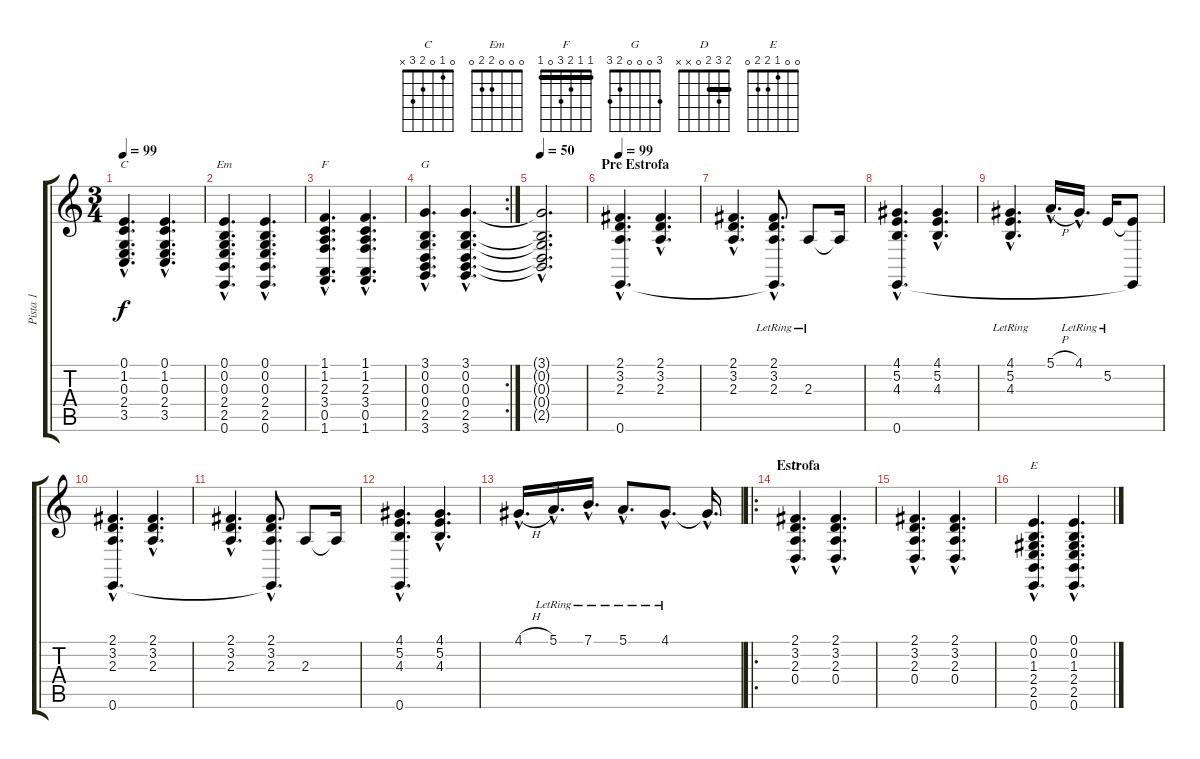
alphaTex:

\track ("Pista 1" "Pista 1") {instrument brightacousticpiano}
\staff {score tabs}
\tuning (E4 B3 G3 D3 A2 E2) {hide}
\chord ("C" 0 1 0 2 3 x)
\chord ("Em" 0 0 0 2 2 0)
\chord ("F" 1 1 2 3 0 1) {barre 1}
\chord ("G" 3 0 0 0 2 3)
\chord ("D" 2 3 2 0 x x) {barre 2}
\chord ("E" 0 0 1 2 2 0)
\ts (3 4)
\tempo 99
\clef g2
\ks c
(0.1{hac} 1.2{hac} 0.3{hac} 2.4{hac} 3.5{hac}).4{d ch "C" dy f} (0.1{hac} 1.2{hac} 0.3{hac} 2.4{hac} 3.5{hac}).4{d} |
(0.1{hac} 0.2{hac} 0.3{hac} 2.4{hac} 2.5{hac} 0.6{hac}).4{d ch "Em"} (0.1{hac} 0.2{hac} 0.3{hac} 2.4{hac} 2.5{hac} 0.6{hac}).4{d} |
(1.1{hac} 1.2{hac} 2.3{hac} 3.4{hac} 0.5{hac} 1.6{hac}).4{d ch "F"} (1.1{hac} 1.2{hac} 2.3{hac} 3.4{hac} 0.5{hac} 1.6{hac}).4{d} |
\rc 2
(3.1{hac} 0.2{hac} 0.3{hac} 0.4{hac} 2.5{hac} 3.6{hac}).4{d ch "G"} (3.1{hac} 0.2{hac} 0.3{hac} 0.4{hac} 2.5{hac} 3.6{hac}).4{d} |
\tempo 50
(3.1{hac t} 0.2{hac t} 0.3{hac t} 0.4{hac t} 2.5{hac t}).2{d} |
\section ("" "Pre Estrofa")
\tempo 99
(2.1{hac} 3.2{hac} 2.3{hac} 0.6{hac}).4{d} (2.1{hac} 3.2{hac} 2.3{hac}).4{d} |
(2.1{hac} 3.2{hac} 2.3{hac}).4{d} (2.1{hac} 3.2{hac} 2.3{hac lr} 0.6{hac t}).8{d} 2.3{lr}.8 2.3{t}.16 |
(4.1{hac} 5.2{hac} 4.3{hac} 0.6{hac}).4{d} (4.1{hac} 5.2{hac} 4.3{hac}).4{d} |
(4.1{hac lr} 5.2{hac} 4.3{hac}).4{d} 5.1{h hac}.16{d} 4.1{hac lr}.16{d} 5.2{lr}.16 (5.2{t} 0.6{t}).8 |
(2.1{hac} 3.2{hac} 2.3{hac} 0.6{hac}).4{d} (2.1{hac} 3.2{hac} 2.3{hac}).4{d} |
(2.1{hac} 3.2{hac} 2.3{hac}).4{d} (2.1{hac} 3.2{hac} 2.3{hac} 0.6{hac t}).8{d} 2.3.8 2.3{t}.16 |
(4.1{hac} 5.2{hac} 4.3{hac} 0.6{hac}).4{d} (4.1{hac} 5.2{hac} 4.3{hac}).4{d} |
4.1{h hac}.16{d} 5.1{hac lr}.16{d} 7.1{hac lr}.16{d} 5.1{hac lr}.8{d} 4.1{hac lr}.8{d} 4.1{hac t}.16{d} |
\ro
\section ("" "Estrofa")
(2.1{hac} 3.2{hac} 2.3{hac} 0.4{hac}).4{d ch "D"} (2.1{hac} 3.2{hac} 2.3{hac} 0.4{hac}).4{d} |
(2.1{hac} 3.2{hac} 2.3{hac} 0.4{hac}).4{d} (2.1{hac} 3.2{hac} 2.3{hac} 0.4{hac}).4{d} |
(0.1{hac} 0.2{hac} 1.3{hac} 2.4{hac} 2.5{hac} 0.6{hac}).4{d ch "E"} (0.1{hac} 0.2{hac} 1.3{hac} 2.4{hac} 2.5{hac} 0.6{hac}).4{d}
